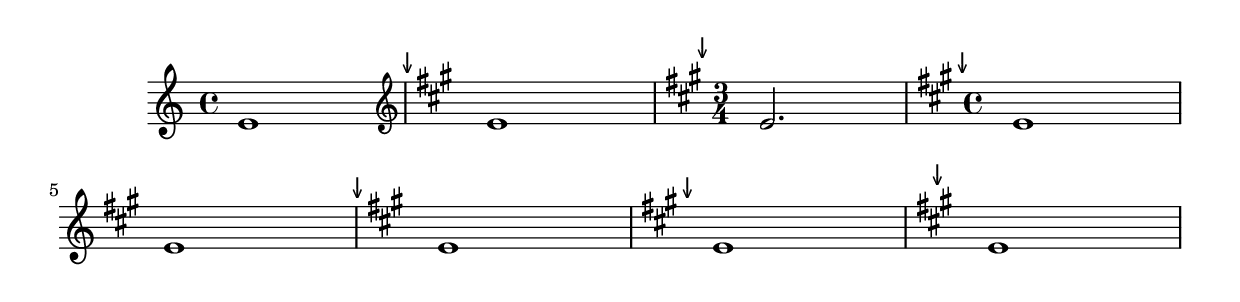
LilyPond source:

%% Do not edit this file; it is auto-generated from input/new
%% This file is in the public domain.
\version "2.11.61"

\header {
  texidoces = "
Si están especificadas, las marcas de texto se pueden alinear con
objetos de notación distintos a las líneas divisorias.  Entre estos
objetos se encuentran @code{ambitus}, @code{breathing-sign},
@code{clef}, @code{custos}, @code{staff-bar}, @code{left-edge},
@code{key-cancellation}, @code{key-signature} y @code{time-signature}.

En estos casos, las marcas de texto se centran horizontalmente sobre
el objeto, aunque esto se puede cambiar, como se muestra en la segunda
línea de este ejemplo (en una partitura con varios pentagramas, se
debe hacer este ajuste para todos los pentagramas).

"
  doctitlees = "Alinear marcas con varios objetos de notación"

  lsrtags = "text"
  texidoc = "If specified, text marks may be aligned with notation
objects other than bar lines.  These objects include @code{ambitus},
@code{breathing-sign}, @code{clef}, @code{custos}, @code{staff-bar},
@code{left-edge}, @code{key-cancellation}, @code{key-signature}, and
@code{time-signature}.

In such cases, text marks will be horizontally centered above the
object.  However this can be changed, as demonstrated on the second
line of this example (in a score with multiple staves, this setting
should be done for all the staves)."
  doctitle = "Aligning marks with various notation objects"
} % begin verbatim

\relative c' {
  e1
  
  % the RehearsalMark will be centered above the Clef
  \override Score.RehearsalMark #'break-align-symbols = #'(clef)
  \key a \major
  \clef treble
  \mark "↓"
  e1
  
  % the RehearsalMark will be centered above the TimeSignature
  \override Score.RehearsalMark #'break-align-symbols = #'(time-signature)
  \key a \major
  \clef treble
  \time 3/4
  \mark "↓"
  e2.
  
  % the RehearsalMark will be centered above the KeySignature
  \override Score.RehearsalMark #'break-align-symbols = #'(key-signature)
  \key a \major
  \clef treble
  \time 4/4
  \mark "↓"
  e1

  \break
  e1
  
  % the RehearsalMark will be aligned with the left edge of the KeySignature
  \once \override Score.KeySignature #'break-align-anchor-alignment = #LEFT
  \mark "↓"
  \key a \major
  e1
  
  % the RehearsalMark will be aligned with the right edge of the KeySignature
  \once \override Score.KeySignature #'break-align-anchor-alignment = #RIGHT
  \key a \major
  \mark "↓"
  e1
  
  % the RehearsalMark will be aligned with the left edge of the KeySignature
  % and then shifted right by one unit.
  \once \override Score.KeySignature #'break-align-anchor = #1
  \key a \major
  \mark "↓"
  e1
}
